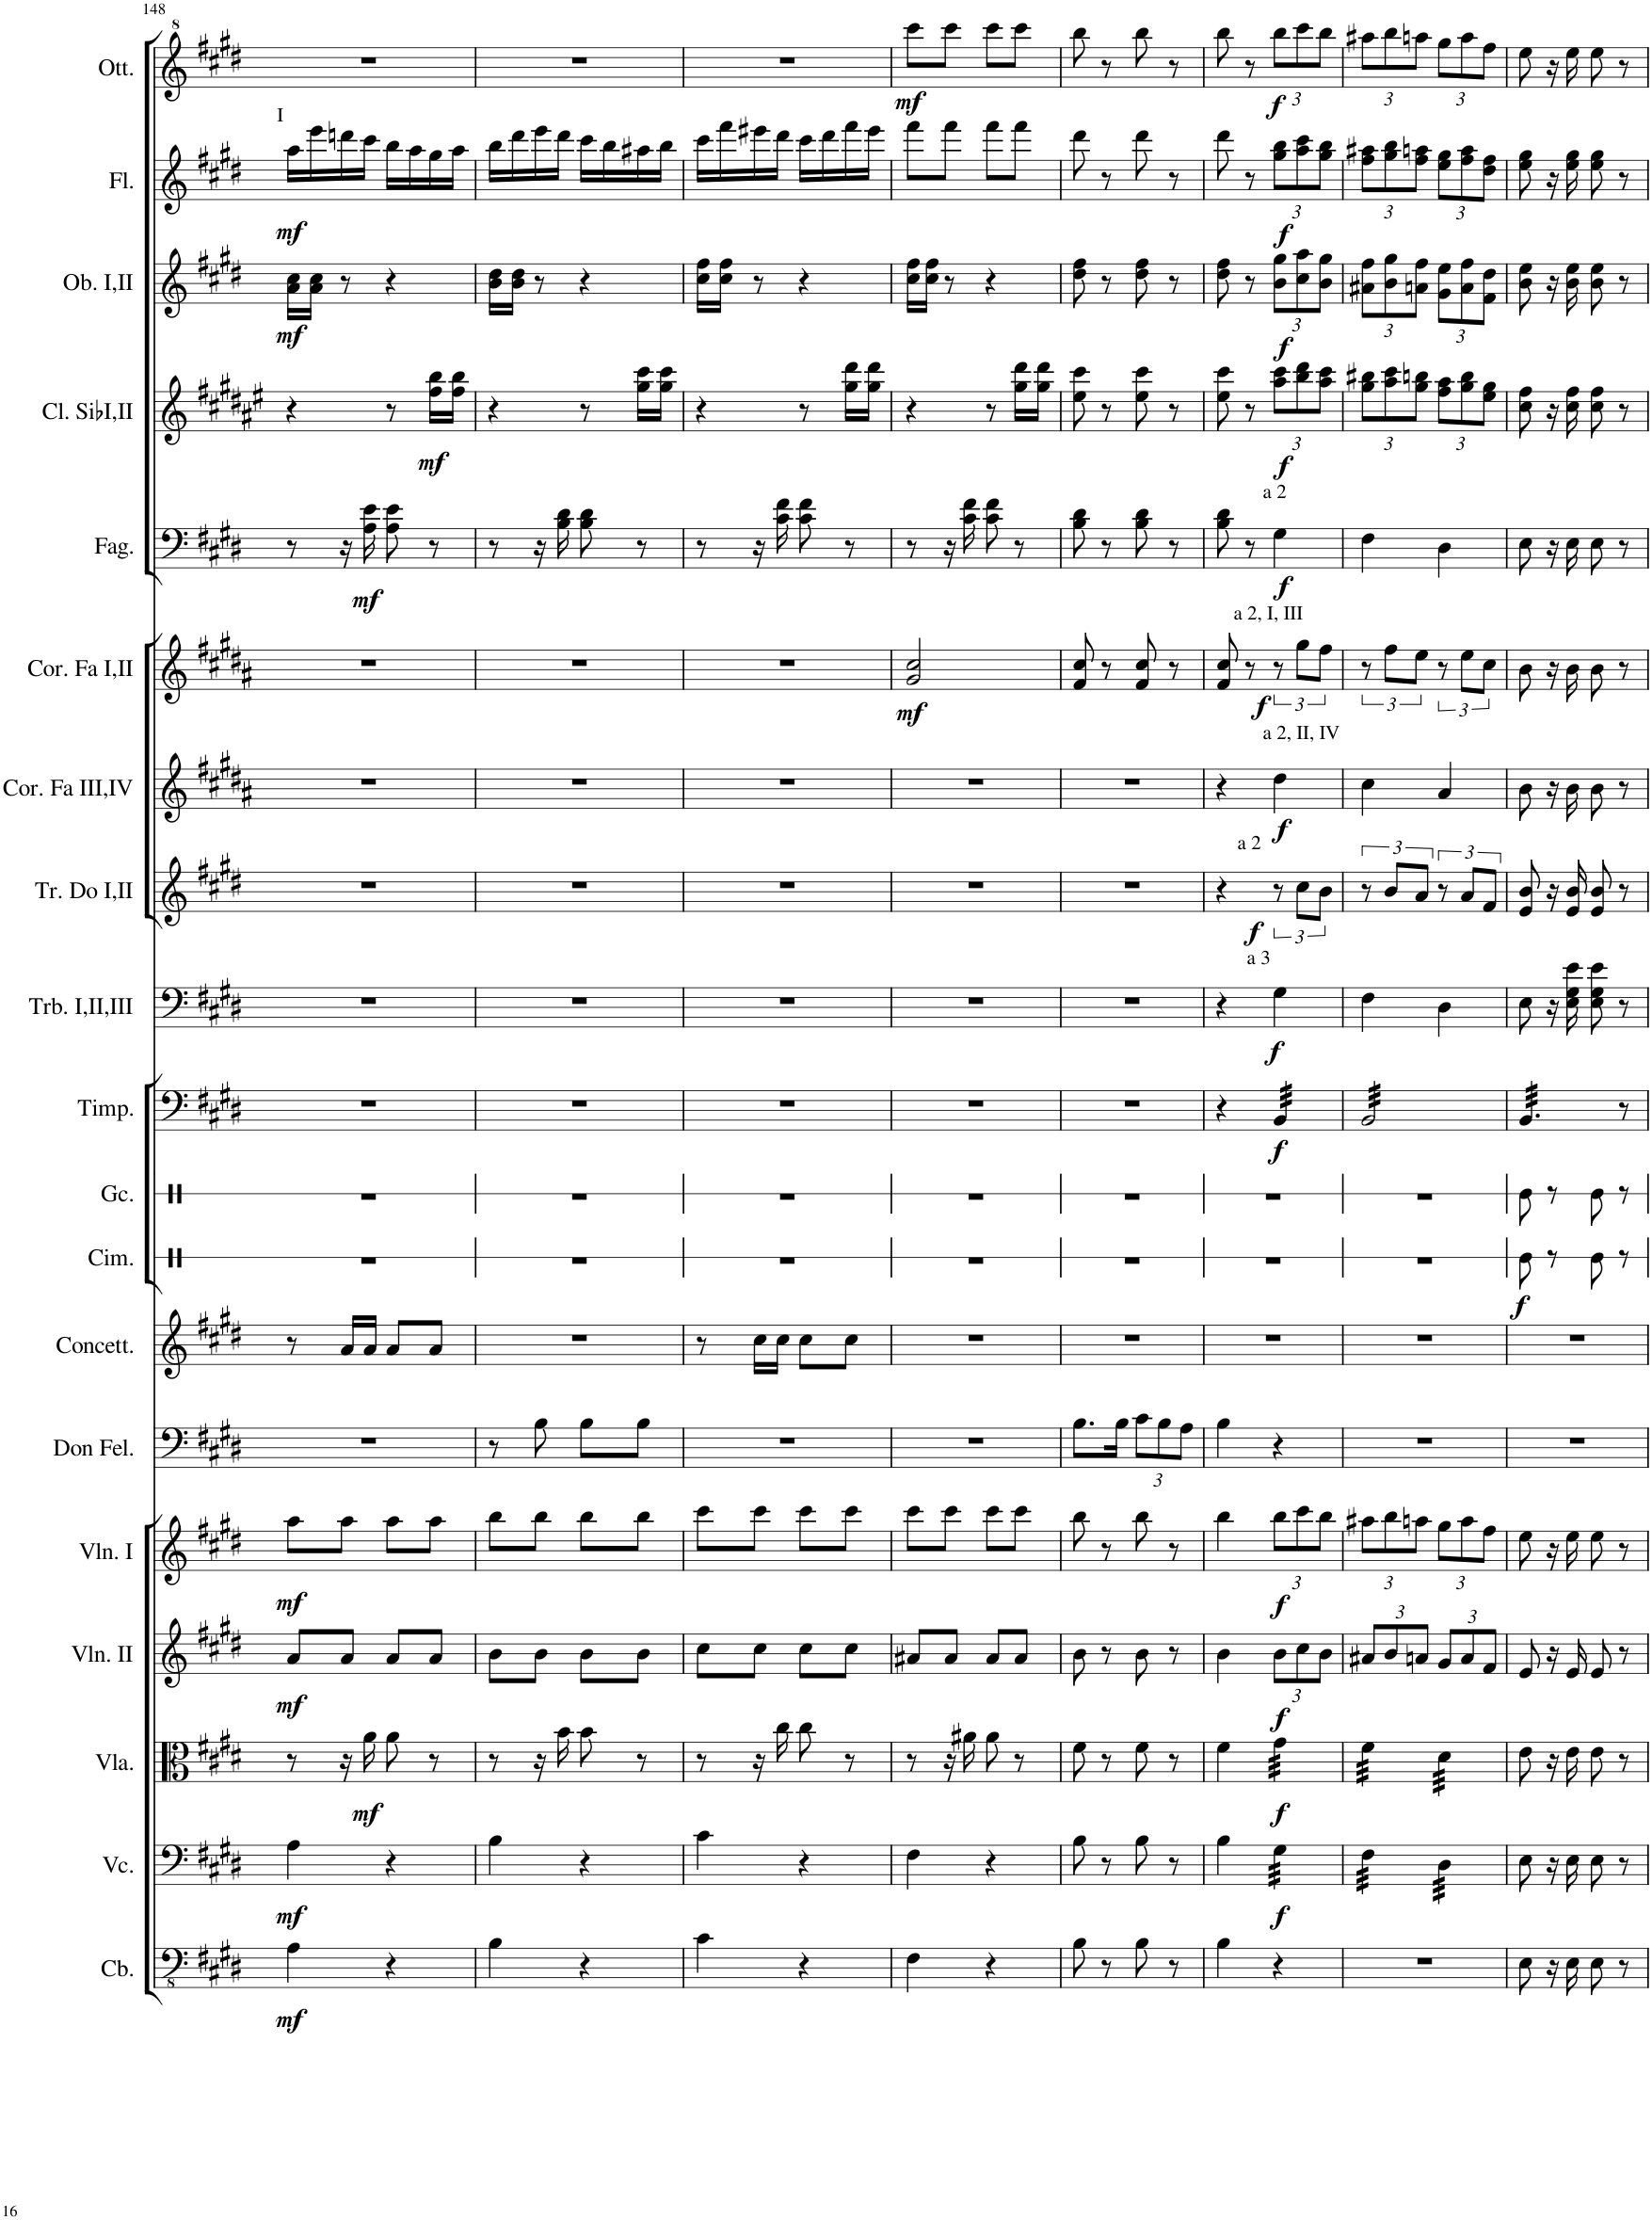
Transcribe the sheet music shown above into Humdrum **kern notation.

**kern	**dynam	**kern	**dynam	**kern	**dynam	**kern	**dynam	**kern	**dynam	**kern	**kern	**kern	**dynam	**kern	**kern	**dynam	**kern	**dynam	**kern	**dynam	**kern	**dynam	**kern	**dynam	**kern	**dynam	**kern	**dynam	**kern	**dynam	**kern	**dynam	**kern	**dynam
*part19	*part19	*part18	*part18	*part17	*part17	*part16	*part16	*part15	*part15	*part14	*part13	*part12	*part12	*part11	*part10	*part10	*part9	*part9	*part8	*part8	*part7	*part7	*part6	*part6	*part5	*part5	*part4	*part4	*part3	*part3	*part2	*part2	*part1	*part1
*staff19	*staff19	*staff18	*staff18	*staff17	*staff17	*staff16	*staff16	*staff15	*staff15	*staff14	*staff13	*staff12	*staff12	*staff11	*staff10	*staff10	*staff9	*staff9	*staff8	*staff8	*staff7	*staff7	*staff6	*staff6	*staff5	*staff5	*staff4	*staff4	*staff3	*staff3	*staff2	*staff2	*staff1	*staff1
*I"Contrabbasso	*	*I"Violoncello	*	*I"Viola	*	*I"Violino II	*	*I"Violino I	*	*I"Don Felice	*I"Concettina	*I"Cimbali	*	*I"Grancassa	*I"Timpani	*	*I"Trombone I,II,III	*	*I"Tromba in Do I,II	*	*I"Corno in Fa III,IV	*	*I"Corno in Fa I,II	*	*I"Fagotto I,II	*	*I"Clarinetto in Sib I,II	*	*I"Oboe I,II	*	*I"Flauto	*	*I"Ottavino	*
*I'Cb.	*	*I'Vc.	*	*I'Vla.	*	*I'Vln. II	*	*I'Vln. I	*	*I'Don Fel.	*I'Concett.	*I'Cim.	*	*I'Gc.	*I'Timp.	*	*I'Trb. I,II,III	*	*I'Tr. Do I,II	*	*I'Cor. Fa III,IV	*	*I'Cor. Fa I,II	*	*I'Fag.	*	*I'Cl. SibI,II	*	*I'Ob. I,II	*	*I'Fl.	*	*I'Ott.	*
!!LO:PB:g=z
*clefFv4	*	*clefF4	*	*clefC3	*	*clefG2	*	*clefG2	*	*clefF4	*clefG2	*clefX	*	*clefX	*clefF4	*	*clefF4	*	*clefG2	*	*clefG2	*	*clefG2	*	*clefF4	*	*clefG2	*	*clefG2	*	*clefG2	*	*clefG^2	*
*	*	*	*	*	*	*	*	*	*	*	*	*	*	*	*	*	*	*	*	*	*Trd4c7	*	*Trd4c7	*	*	*	*Trd1c2	*	*	*	*	*	*Trd-7c-12	*
*k[f#c#g#d#]	*	*k[f#c#g#d#]	*	*k[f#c#g#d#]	*	*k[f#c#g#d#]	*	*k[f#c#g#d#]	*	*k[f#c#g#d#]	*k[f#c#g#d#]	*k[]	*	*k[]	*k[f#c#g#d#]	*	*k[f#c#g#d#]	*	*k[f#c#g#d#]	*	*k[f#c#g#d#a#]	*	*k[f#c#g#d#a#]	*	*k[f#c#g#d#]	*	*k[f#c#g#d#a#e#]	*	*k[f#c#g#d#]	*	*k[f#c#g#d#]	*	*k[f#c#g#d#]	*
*M2/4	*	*M2/4	*	*M2/4	*	*M2/4	*	*M2/4	*	*M2/4	*M2/4	*M2/4	*	*M2/4	*M2/4	*	*M2/4	*	*M2/4	*	*M2/4	*	*M2/4	*	*M2/4	*	*M2/4	*	*M2/4	*	*M2/4	*	*M2/4	*
=148	=148	=148	=148	=148	=148	=148	=148	=148	=148	=148	=148	=148	=148	=148	=148	=148	=148	=148	=148	=148	=148	=148	=148	=148	=148	=148	=148	=148	=148	=148	=148	=148	=148	=148
!	!	!	!	!	!	!	!	!	!	!	!	!	!	!	!	!	!	!	!	!	!	!	!	!	!	!	!	!	!	!	!LO:TX:a:t=I	!	!	!
!	!LO:DY:b	!	!LO:DY:b	!	!	!	!LO:DY:b	!	!LO:DY:b	!	!	!	!	!	!	!	!	!	!	!	!	!	!	!	!	!	!	!	!	!LO:DY:b	!	!LO:DY:b	!	!
4AA\	mf	4A\	mf	8r	.	8a/L	mf	8aa\L	mf	2r	8r	2r	.	2r	2r	.	2r	.	2r	.	2r	.	2r	.	8r	.	4r	.	16a\ 16cc#\LL	mf	16aa\LL	mf	2r	.
.	.	.	.	.	.	.	.	.	.	.	.	.	.	.	.	.	.	.	.	.	.	.	.	.	.	.	.	.	16a\ 16cc#\JJ	.	16eee\	.	.	.
.	.	.	.	16r	.	8a/J	.	8aa\J	.	.	16a/LL	.	.	.	.	.	.	.	.	.	.	.	.	.	16r	.	.	.	8r	.	16dddn\	.	.	.
!	!	!	!	!	!LO:DY:b	!	!	!	!	!	!	!	!	!	!	!	!	!	!	!	!	!	!	!	!	!LO:DY:b	!	!	!	!	!	!	!	!
.	.	.	.	16a\	mf	.	.	.	.	.	16a/JJ	.	.	.	.	.	.	.	.	.	.	.	.	.	16A\ 16e\	mf	.	.	.	.	16ccc#\JJ	.	.	.
4r	.	4r	.	8a\	.	8a/L	.	8aa\L	.	.	8a/L	.	.	.	.	.	.	.	.	.	.	.	.	.	8A\ 8e\	.	8r	.	4r	.	16bb\LL	.	.	.
.	.	.	.	.	.	.	.	.	.	.	.	.	.	.	.	.	.	.	.	.	.	.	.	.	.	.	.	.	.	.	16aa\	.	.	.
!	!	!	!	!	!	!	!	!	!	!	!	!	!	!	!	!	!	!	!	!	!	!	!	!	!	!	!	!LO:DY:b	!	!	!	!	!	!
.	.	.	.	8r	.	8a/J	.	8aa\J	.	.	8a/J	.	.	.	.	.	.	.	.	.	.	.	.	.	8r	.	16ff#\ 16bb\LL	mf	.	.	16gg#\	.	.	.
.	.	.	.	.	.	.	.	.	.	.	.	.	.	.	.	.	.	.	.	.	.	.	.	.	.	.	16ff#\ 16bb\JJ	.	.	.	16aa\JJ	.	.	.
=149	=149	=149	=149	=149	=149	=149	=149	=149	=149	=149	=149	=149	=149	=149	=149	=149	=149	=149	=149	=149	=149	=149	=149	=149	=149	=149	=149	=149	=149	=149	=149	=149	=149	=149
4BB\	.	4B\	.	8r	.	8b\L	.	8bb\L	.	8r	2r	2r	.	2r	2r	.	2r	.	2r	.	2r	.	2r	.	8r	.	4r	.	16b\ 16dd#\LL	.	16bb\LL	.	2r	.
.	.	.	.	.	.	.	.	.	.	.	.	.	.	.	.	.	.	.	.	.	.	.	.	.	.	.	.	.	16b\ 16dd#\JJ	.	16ddd#\	.	.	.
.	.	.	.	16r	.	8b\J	.	8bb\J	.	8B\	.	.	.	.	.	.	.	.	.	.	.	.	.	.	16r	.	.	.	8r	.	16eee\	.	.	.
.	.	.	.	16b\	.	.	.	.	.	.	.	.	.	.	.	.	.	.	.	.	.	.	.	.	16B\ 16d#\	.	.	.	.	.	16ddd#\JJ	.	.	.
4r	.	4r	.	8b\	.	8b\L	.	8bb\L	.	8B\L	.	.	.	.	.	.	.	.	.	.	.	.	.	.	8B\ 8d#\	.	8r	.	4r	.	16ccc#\LL	.	.	.
.	.	.	.	.	.	.	.	.	.	.	.	.	.	.	.	.	.	.	.	.	.	.	.	.	.	.	.	.	.	.	16bb\	.	.	.
.	.	.	.	8r	.	8b\J	.	8bb\J	.	8B\J	.	.	.	.	.	.	.	.	.	.	.	.	.	.	8r	.	16gg#\ 16ccc#\LL	.	.	.	16aa#X\	.	.	.
.	.	.	.	.	.	.	.	.	.	.	.	.	.	.	.	.	.	.	.	.	.	.	.	.	.	.	16gg#\ 16ccc#\JJ	.	.	.	16bb\JJ	.	.	.
=150	=150	=150	=150	=150	=150	=150	=150	=150	=150	=150	=150	=150	=150	=150	=150	=150	=150	=150	=150	=150	=150	=150	=150	=150	=150	=150	=150	=150	=150	=150	=150	=150	=150	=150
4C#\	.	4c#\	.	8r	.	8cc#\L	.	8ccc#\L	.	2r	8r	2r	.	2r	2r	.	2r	.	2r	.	2r	.	2r	.	8r	.	4r	.	16cc#\ 16ff#\LL	.	16ccc#\LL	.	2r	.
.	.	.	.	.	.	.	.	.	.	.	.	.	.	.	.	.	.	.	.	.	.	.	.	.	.	.	.	.	16cc#\ 16ff#\JJ	.	16fff#\	.	.	.
.	.	.	.	16r	.	8cc#\J	.	8ccc#\J	.	.	16cc#\LL	.	.	.	.	.	.	.	.	.	.	.	.	.	16r	.	.	.	8r	.	16eee#X\	.	.	.
.	.	.	.	16cc#\	.	.	.	.	.	.	16cc#\JJ	.	.	.	.	.	.	.	.	.	.	.	.	.	16c#\ 16f#\	.	.	.	.	.	16ddd#\JJ	.	.	.
4r	.	4r	.	8cc#\	.	8cc#\L	.	8ccc#\L	.	.	8cc#\L	.	.	.	.	.	.	.	.	.	.	.	.	.	8c#\ 8f#\	.	8r	.	4r	.	16ccc#\LL	.	.	.
.	.	.	.	.	.	.	.	.	.	.	.	.	.	.	.	.	.	.	.	.	.	.	.	.	.	.	.	.	.	.	16ddd#\	.	.	.
.	.	.	.	8r	.	8cc#\J	.	8ccc#\J	.	.	8cc#\J	.	.	.	.	.	.	.	.	.	.	.	.	.	8r	.	16gg#\ 16ddd#\LL	.	.	.	16fff#\	.	.	.
.	.	.	.	.	.	.	.	.	.	.	.	.	.	.	.	.	.	.	.	.	.	.	.	.	.	.	16gg#\ 16ddd#\JJ	.	.	.	16eee#\JJ	.	.	.
=151	=151	=151	=151	=151	=151	=151	=151	=151	=151	=151	=151	=151	=151	=151	=151	=151	=151	=151	=151	=151	=151	=151	=151	=151	=151	=151	=151	=151	=151	=151	=151	=151	=151	=151
!	!	!	!	!	!	!	!	!	!	!	!	!	!	!	!	!	!	!	!	!	!	!	!	!LO:DY:b	!	!	!	!	!	!	!	!	!	!LO:DY:b
4FF#\	.	4F#\	.	8r	.	8a#X/L	.	8ccc#\L	.	2r	2r	2r	.	2r	2r	.	2r	.	2r	.	2r	.	2g#/ 2cc#/	mf	8r	.	4r	.	16cc#\ 16ff#\LL	.	8fff#\L	.	8cccc#\L	mf
.	.	.	.	.	.	.	.	.	.	.	.	.	.	.	.	.	.	.	.	.	.	.	.	.	.	.	.	.	16cc#\ 16ff#\JJ	.	.	.	.	.
.	.	.	.	16r	.	8a#/J	.	8ccc#\J	.	.	.	.	.	.	.	.	.	.	.	.	.	.	.	.	16r	.	.	.	8r	.	8fff#\J	.	8cccc#\J	.
.	.	.	.	16a#X\	.	.	.	.	.	.	.	.	.	.	.	.	.	.	.	.	.	.	.	.	16c#\ 16f#\	.	.	.	.	.	.	.	.	.
4r	.	4r	.	8a#\	.	8a#/L	.	8ccc#\L	.	.	.	.	.	.	.	.	.	.	.	.	.	.	.	.	8c#\ 8f#\	.	8r	.	4r	.	8fff#\L	.	8cccc#\L	.
.	.	.	.	8r	.	8a#/J	.	8ccc#\J	.	.	.	.	.	.	.	.	.	.	.	.	.	.	.	.	8r	.	16gg#\ 16ddd#\LL	.	.	.	8fff#\J	.	8cccc#\J	.
.	.	.	.	.	.	.	.	.	.	.	.	.	.	.	.	.	.	.	.	.	.	.	.	.	.	.	16gg#\ 16ddd#\JJ	.	.	.	.	.	.	.
=152	=152	=152	=152	=152	=152	=152	=152	=152	=152	=152	=152	=152	=152	=152	=152	=152	=152	=152	=152	=152	=152	=152	=152	=152	=152	=152	=152	=152	=152	=152	=152	=152	=152	=152
8BB\	.	8B\	.	8f#\	.	8b\	.	8bb\	.	8.B\L	2r	2r	.	2r	2r	.	2r	.	2r	.	2r	.	8f#/ 8cc#/	.	8B\ 8d#\	.	8ee#\ 8ccc#\	.	8dd#\ 8ff#\	.	8ddd#\	.	8bbb\	.
8r	.	8r	.	8r	.	8r	.	8r	.	.	.	.	.	.	.	.	.	.	.	.	.	.	8r	.	8r	.	8r	.	8r	.	8r	.	8r	.
.	.	.	.	.	.	.	.	.	.	16B\Jk	.	.	.	.	.	.	.	.	.	.	.	.	.	.	.	.	.	.	.	.	.	.	.	.
*	*	*	*	*	*	*	*	*	*	*Xbrackettup	*	*	*	*	*	*	*	*	*	*	*	*	*	*	*	*	*	*	*	*	*	*	*	*
8BB\	.	8B\	.	8f#\	.	8b\	.	8bb\	.	12c#\L	.	.	.	.	.	.	.	.	.	.	.	.	8f#/ 8cc#/	.	8B\ 8d#\	.	8ee#\ 8ccc#\	.	8dd#\ 8ff#\	.	8ddd#\	.	8bbb\	.
.	.	.	.	.	.	.	.	.	.	12B\	.	.	.	.	.	.	.	.	.	.	.	.	.	.	.	.	.	.	.	.	.	.	.	.
8r	.	8r	.	8r	.	8r	.	8r	.	.	.	.	.	.	.	.	.	.	.	.	.	.	8r	.	8r	.	8r	.	8r	.	8r	.	8r	.
.	.	.	.	.	.	.	.	.	.	12A\J	.	.	.	.	.	.	.	.	.	.	.	.	.	.	.	.	.	.	.	.	.	.	.	.
=153	=153	=153	=153	=153	=153	=153	=153	=153	=153	=153	=153	=153	=153	=153	=153	=153	=153	=153	=153	=153	=153	=153	=153	=153	=153	=153	=153	=153	=153	=153	=153	=153	=153	=153
4BB\	.	4B\	.	4f#\	.	4b\	.	4bb\	.	4B\	2r	2r	.	2r	4r	.	4r	.	4r	.	4r	.	8f#/ 8cc#/	.	8B\ 8d#\	.	8ee#\ 8ccc#\	.	8dd#\ 8ff#\	.	8ddd#\	.	8bbb\	.
.	.	.	.	.	.	.	.	.	.	.	.	.	.	.	.	.	.	.	.	.	.	.	8r	.	8r	.	8r	.	8r	.	8r	.	8r	.
*	*	*	*	*	*	*Xbrackettup	*	*Xbrackettup	*	*	*	*	*	*	*	*	*	*	*	*	*	*	*	*	*	*	*Xbrackettup	*	*Xbrackettup	*	*Xbrackettup	*	*Xbrackettup	*
!	!	!	!	!	!	!	!	!	!	!	!	!	!	!	!	!	!	!	!	!	!	!	!	!	!LO:TX:a:t=a 2	!	!	!	!	!	!	!	!	!
!	!	!	!	!	!	!	!	!	!	!	!	!	!	!	!	!	!	!	!	!	!LO:TX:a:t=a 2, II, IV	!	!	!	!	!	!	!	!	!	!	!	!	!
!	!	!	!	!	!	!	!	!	!	!	!	!	!	!	!	!	!LO:TX:a:t=a 3	!	!	!	!	!	!	!	!	!	!	!	!	!	!	!	!	!
!	!	!	!LO:DY:b	!	!LO:DY:b	!	!LO:DY:b	!	!LO:DY:b	!	!	!	!	!	!	!LO:DY:b	!	!LO:DY:b	!	!LO:DY:b	!	!LO:DY:b	!	!LO:DY:b	!	!LO:DY:b	!	!LO:DY:b	!	!LO:DY:b	!	!LO:DY:b	!	!LO:DY:b
*	*	*tremolo	*	*	*	*	*	*	*	*	*	*	*	*	*	*	*	*	*	*	*	*	*	*	*	*	*	*	*	*	*	*	*	*
*	*	*	*	*tremolo	*	*	*	*	*	*	*	*	*	*	*	*	*	*	*	*	*	*	*	*	*	*	*	*	*	*	*	*	*	*
*	*	*	*	*	*	*	*	*	*	*	*	*	*	*	*tremolo	*	*	*	*	*	*	*	*	*	*	*	*	*	*	*	*	*	*	*
4r	.	32G#\LLL	f	32g#\LLL	f	12b\L	f	12bb\L	f	4r	.	.	.	.	32BB/LLL	f	4G#\	f	12r	f	4dd#\	f	12r	f	4G#\	f	12aa#\ 12ccc#\L	f	12b\ 12gg#\L	f	12gg#\ 12bb\L	f	12bbb\L	f
.	.	32G#\	.	32g#\	.	.	.	.	.	.	.	.	.	.	32BB/	.	.	.	.	.	.	.	.	.	.	.	.	.	.	.	.	.	.	.
.	.	32G#\	.	32g#\	.	.	.	.	.	.	.	.	.	.	32BB/	.	.	.	.	.	.	.	.	.	.	.	.	.	.	.	.	.	.	.
!	!	!	!	!	!	!	!	!	!	!	!	!	!	!	!	!	!	!	!	!	!	!	!LO:TX:a:t=a 2, I, III	!	!	!	!	!	!	!	!	!	!	!
!	!	!	!	!	!	!	!	!	!	!	!	!	!	!	!	!	!	!	!LO:TX:a:t=a 2	!	!	!	!	!	!	!	!	!	!	!	!	!	!	!
.	.	.	.	.	.	12cc#\	.	12ccc#\	.	.	.	.	.	.	.	.	.	.	12cc#\L	.	.	.	12gg#\L	.	.	.	12bb\ 12ddd#\	.	12cc#\ 12aa\	.	12aa\ 12ccc#\	.	12cccc#\	.
.	.	32G#\	.	32g#\	.	.	.	.	.	.	.	.	.	.	32BB/	.	.	.	.	.	.	.	.	.	.	.	.	.	.	.	.	.	.	.
.	.	32G#\	.	32g#\	.	.	.	.	.	.	.	.	.	.	32BB/	.	.	.	.	.	.	.	.	.	.	.	.	.	.	.	.	.	.	.
.	.	32G#\	.	32g#\	.	.	.	.	.	.	.	.	.	.	32BB/	.	.	.	.	.	.	.	.	.	.	.	.	.	.	.	.	.	.	.
.	.	.	.	.	.	12b\J	.	12bb\J	.	.	.	.	.	.	.	.	.	.	12b\J	.	.	.	12ff#\J	.	.	.	12aa#\ 12ccc#\J	.	12b\ 12gg#\J	.	12gg#\ 12bb\J	.	12bbb\J	.
.	.	32G#\	.	32g#\	.	.	.	.	.	.	.	.	.	.	32BB/	.	.	.	.	.	.	.	.	.	.	.	.	.	.	.	.	.	.	.
.	.	32G#\JJJ	.	32g#\JJJ	.	.	.	.	.	.	.	.	.	.	32BB/JJJ	.	.	.	.	.	.	.	.	.	.	.	.	.	.	.	.	.	.	.
=154	=154	=154	=154	=154	=154	=154	=154	=154	=154	=154	=154	=154	=154	=154	=154	=154	=154	=154	=154	=154	=154	=154	=154	=154	=154	=154	=154	=154	=154	=154	=154	=154	=154	=154
2r	.	32F#\LLL	.	32f#\LLL	.	12a#X/L	.	12aa#X\L	.	2r	2r	2r	.	2r	32BB/LLL	.	4F#\	.	12r	.	4cc#\	.	12r	.	4F#\	.	12gg#\ 12bb#X\L	.	12a#X\ 12ff#\L	.	12ff#\ 12aa#X\L	.	12aaa#X\L	.
.	.	32F#\	.	32f#\	.	.	.	.	.	.	.	.	.	.	32BB/	.	.	.	.	.	.	.	.	.	.	.	.	.	.	.	.	.	.	.
.	.	32F#\	.	32f#\	.	.	.	.	.	.	.	.	.	.	32BB/	.	.	.	.	.	.	.	.	.	.	.	.	.	.	.	.	.	.	.
.	.	.	.	.	.	12b/	.	12bb\	.	.	.	.	.	.	.	.	.	.	12b/L	.	.	.	12ff#\L	.	.	.	12aa#\ 12ccc#\	.	12b\ 12gg#\	.	12gg#\ 12bb\	.	12bbb\	.
.	.	32F#\	.	32f#\	.	.	.	.	.	.	.	.	.	.	32BB/	.	.	.	.	.	.	.	.	.	.	.	.	.	.	.	.	.	.	.
.	.	32F#\	.	32f#\	.	.	.	.	.	.	.	.	.	.	32BB/	.	.	.	.	.	.	.	.	.	.	.	.	.	.	.	.	.	.	.
.	.	32F#\	.	32f#\	.	.	.	.	.	.	.	.	.	.	32BB/	.	.	.	.	.	.	.	.	.	.	.	.	.	.	.	.	.	.	.
.	.	.	.	.	.	12an/J	.	12aan\J	.	.	.	.	.	.	.	.	.	.	12a/J	.	.	.	12ee\J	.	.	.	12gg#\ 12bbn\J	.	12an\ 12ff#\J	.	12ff#\ 12aan\J	.	12aaan\J	.
.	.	32F#\	.	32f#\	.	.	.	.	.	.	.	.	.	.	32BB/	.	.	.	.	.	.	.	.	.	.	.	.	.	.	.	.	.	.	.
.	.	32F#\JJJ	.	32f#\JJJ	.	.	.	.	.	.	.	.	.	.	32BB/	.	.	.	.	.	.	.	.	.	.	.	.	.	.	.	.	.	.	.
.	.	32D#\LLL	.	32d#\LLL	.	12g#/L	.	12gg#\L	.	.	.	.	.	.	32BB/	.	4D#\	.	12r	.	4a#/	.	12r	.	4D#\	.	12ff#\ 12aa#\L	.	12g#\ 12ee\L	.	12ee\ 12gg#\L	.	12ggg#\L	.
.	.	32D#\	.	32d#\	.	.	.	.	.	.	.	.	.	.	32BB/	.	.	.	.	.	.	.	.	.	.	.	.	.	.	.	.	.	.	.
.	.	32D#\	.	32d#\	.	.	.	.	.	.	.	.	.	.	32BB/	.	.	.	.	.	.	.	.	.	.	.	.	.	.	.	.	.	.	.
.	.	.	.	.	.	12a/	.	12aa\	.	.	.	.	.	.	.	.	.	.	12a/L	.	.	.	12ee\L	.	.	.	12gg#\ 12bb\	.	12a\ 12ff#\	.	12ff#\ 12aa\	.	12aaa\	.
.	.	32D#\	.	32d#\	.	.	.	.	.	.	.	.	.	.	32BB/	.	.	.	.	.	.	.	.	.	.	.	.	.	.	.	.	.	.	.
.	.	32D#\	.	32d#\	.	.	.	.	.	.	.	.	.	.	32BB/	.	.	.	.	.	.	.	.	.	.	.	.	.	.	.	.	.	.	.
.	.	32D#\	.	32d#\	.	.	.	.	.	.	.	.	.	.	32BB/	.	.	.	.	.	.	.	.	.	.	.	.	.	.	.	.	.	.	.
.	.	.	.	.	.	12f#/J	.	12ff#\J	.	.	.	.	.	.	.	.	.	.	12f#/J	.	.	.	12cc#\J	.	.	.	12ee#\ 12gg#\J	.	12f#\ 12dd#\J	.	12dd#\ 12ff#\J	.	12fff#\J	.
.	.	32D#\	.	32d#\	.	.	.	.	.	.	.	.	.	.	32BB/	.	.	.	.	.	.	.	.	.	.	.	.	.	.	.	.	.	.	.
.	.	32D#\JJJ	.	32d#\JJJ	.	.	.	.	.	.	.	.	.	.	32BB/JJJ	.	.	.	.	.	.	.	.	.	.	.	.	.	.	.	.	.	.	.
*	*	*	*	*Xtremolo	*	*	*	*	*	*	*	*	*	*	*	*	*	*	*	*	*	*	*	*	*	*	*	*	*	*	*	*	*	*
*	*	*Xtremolo	*	*	*	*	*	*	*	*	*	*	*	*	*	*	*	*	*	*	*	*	*	*	*	*	*	*	*	*	*	*	*	*
=155	=155	=155	=155	=155	=155	=155	=155	=155	=155	=155	=155	=155	=155	=155	=155	=155	=155	=155	=155	=155	=155	=155	=155	=155	=155	=155	=155	=155	=155	=155	=155	=155	=155	=155
!	!	!	!	!	!	!	!	!	!	!	!	!	!LO:DY:b	!	!	!	!	!	!	!	!	!	!	!	!	!	!	!	!	!	!	!	!	!
8EE\	.	8E\	.	8e\	.	8e/	.	8ee\	.	2r	2r	8Re\	f	8Re\	32BB/LLL	.	8E\	.	8e/ 8b/	.	8b\	.	8b\	.	8E\	.	8cc#\ 8ff#\	.	8b\ 8ee\	.	8ee\ 8gg#\	.	8eee\	.
.	.	.	.	.	.	.	.	.	.	.	.	.	.	.	32BB/	.	.	.	.	.	.	.	.	.	.	.	.	.	.	.	.	.	.	.
.	.	.	.	.	.	.	.	.	.	.	.	.	.	.	32BB/	.	.	.	.	.	.	.	.	.	.	.	.	.	.	.	.	.	.	.
.	.	.	.	.	.	.	.	.	.	.	.	.	.	.	32BB/	.	.	.	.	.	.	.	.	.	.	.	.	.	.	.	.	.	.	.
16r	.	16r	.	16r	.	16r	.	16r	.	.	.	8r	.	8r	32BB/	.	16r	.	16r	.	16r	.	16r	.	16r	.	16r	.	16r	.	16r	.	16r	.
.	.	.	.	.	.	.	.	.	.	.	.	.	.	.	32BB/	.	.	.	.	.	.	.	.	.	.	.	.	.	.	.	.	.	.	.
16EE\	.	16E\	.	16e\	.	16e/	.	16ee\	.	.	.	.	.	.	32BB/	.	16E\ 16G#\ 16e\	.	16e/ 16b/	.	16b\	.	16b\	.	16E\	.	16cc#\ 16ff#\	.	16b\ 16ee\	.	16ee\ 16gg#\	.	16eee\	.
.	.	.	.	.	.	.	.	.	.	.	.	.	.	.	32BB/	.	.	.	.	.	.	.	.	.	.	.	.	.	.	.	.	.	.	.
8EE\	.	8E\	.	8e\	.	8e/	.	8ee\	.	.	.	8Re\	.	8Re\	32BB/	.	8E\ 8G#\ 8e\	.	8e/ 8b/	.	8b\	.	8b\	.	8E\	.	8cc#\ 8ff#\	.	8b\ 8ee\	.	8ee\ 8gg#\	.	8eee\	.
.	.	.	.	.	.	.	.	.	.	.	.	.	.	.	32BB/	.	.	.	.	.	.	.	.	.	.	.	.	.	.	.	.	.	.	.
.	.	.	.	.	.	.	.	.	.	.	.	.	.	.	32BB/	.	.	.	.	.	.	.	.	.	.	.	.	.	.	.	.	.	.	.
.	.	.	.	.	.	.	.	.	.	.	.	.	.	.	32BB/JJJ	.	.	.	.	.	.	.	.	.	.	.	.	.	.	.	.	.	.	.
*	*	*	*	*	*	*	*	*	*	*	*	*	*	*	*Xtremolo	*	*	*	*	*	*	*	*	*	*	*	*	*	*	*	*	*	*	*
8r	.	8r	.	8r	.	8r	.	8r	.	.	.	8r	.	8r	8r	.	8r	.	8r	.	8r	.	8r	.	8r	.	8r	.	8r	.	8r	.	8r	.
=	=	=	=	=	=	=	=	=	=	=	=	=	=	=	=	=	=	=	=	=	=	=	=	=	=	=	=	=	=	=	=	=	=	=
*-	*-	*-	*-	*-	*-	*-	*-	*-	*-	*-	*-	*-	*-	*-	*-	*-	*-	*-	*-	*-	*-	*-	*-	*-	*-	*-	*-	*-	*-	*-	*-	*-	*-	*-
